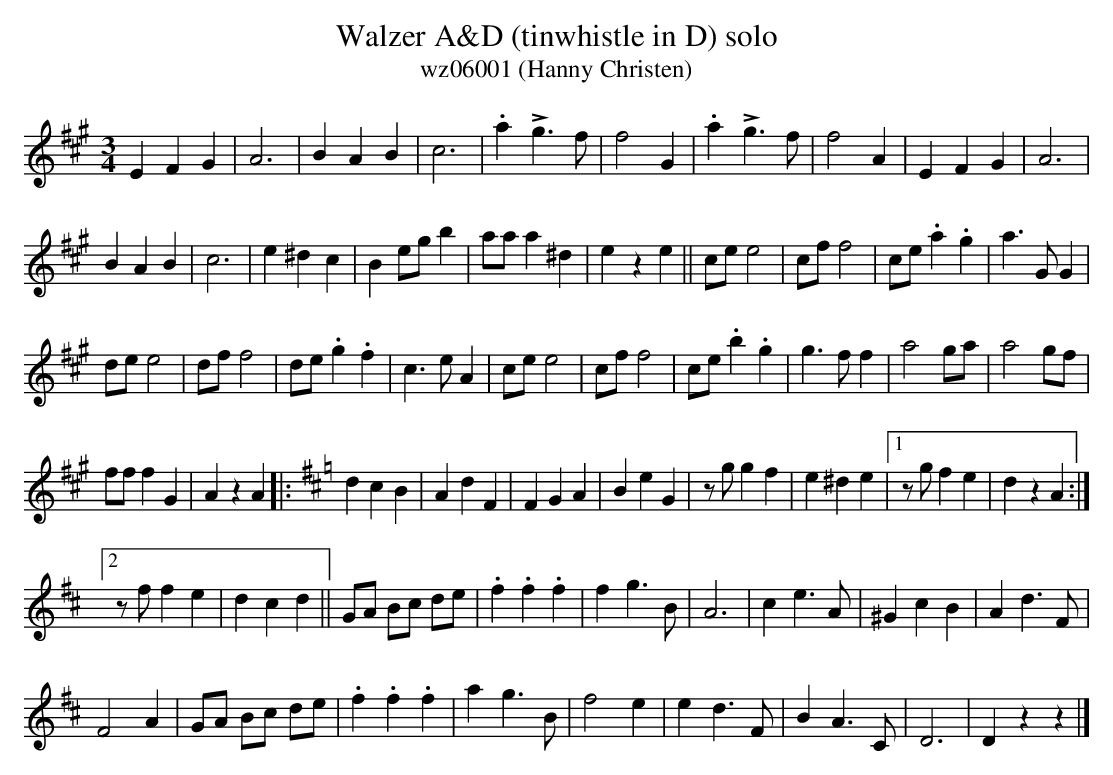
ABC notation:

X:1
T:Walzer A&D (tinwhistle in D) solo
T:wz06001 (Hanny Christen)
M:3/4
L:1/4
K:A transpose=12
EFG | A3 | BAB | c3 | .a!>!g>f | f2G | .a!>!g>f | f2A | EFG | A3 |
BAB | c3 | e^dc | Be/2g/2 b | a/2a/2a^d | eze || c/2e/2e2 | c/2f/2f2 | c/2e/2.a.g | a>GG |
d/2e/2e2 | d/2f/2f2 | d/2e/2.g.f | c>eA | c/2e/2e2 | c/2f/2f2 | c/2e/2.b.g | g>ff | a2g/2a/2 | a2 g/2f/2 |
f/2f/2fG | AzA |: [K:D] dcB | AdF | FGA | BeG | z/2g/2gf | e^de |1 z/2g/2fe | dzA :|2
z/2f/2fe | dcd || G/2A/2 B/2c/2 d/2e/2 | .f.f.f | fg>B | A3 | ce>A | ^GcB | Ad>F |
F2A | G/2A/2 B/2c/2 d/2e/2 | .f.f.f | ag>B | f2e | ed>F | BA>C | D3 | Dzz |]
